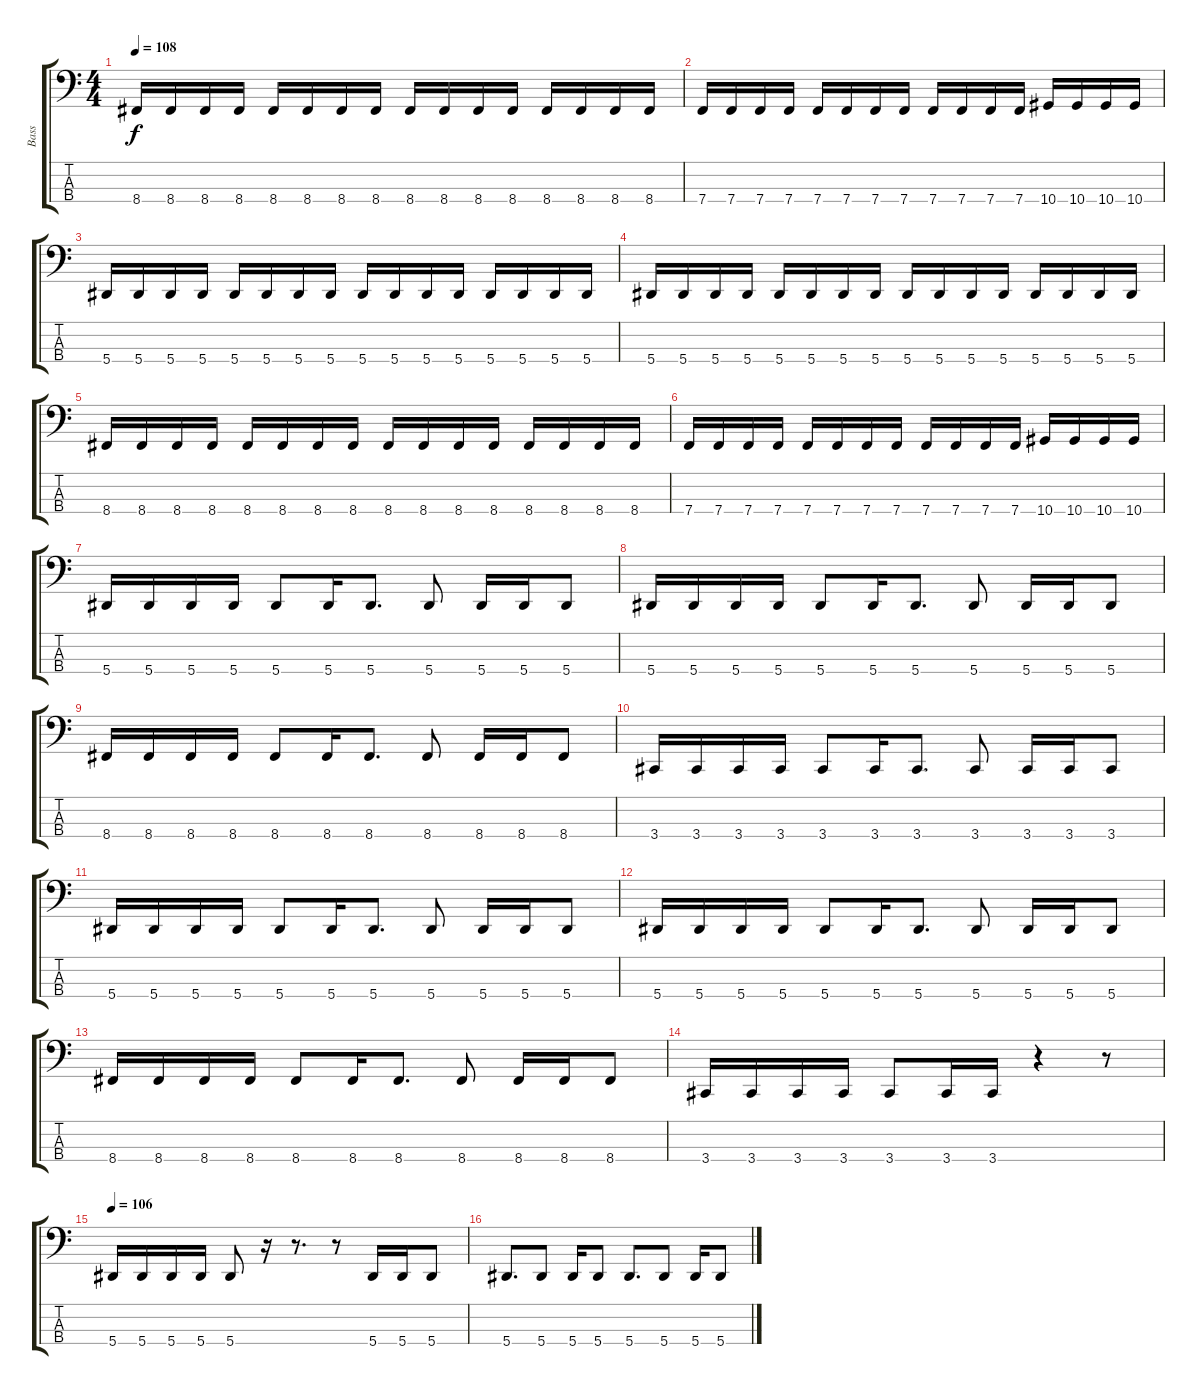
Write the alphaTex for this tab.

\track ("Bass" "Bass") {instrument electricbasspick}
\staff {score tabs}
\tuning (Eb2 Bb1 F1 Bb0) {hide}
\ts (4 4)
\tempo 108
\clef f4
\ks c
8.4.16{dy f} 8.4.16 8.4.16 8.4.16 8.4.16 8.4.16 8.4.16 8.4.16 8.4.16 8.4.16 8.4.16 8.4.16 8.4.16 8.4.16 8.4.16 8.4.16 |
7.4.16 7.4.16 7.4.16 7.4.16 7.4.16 7.4.16 7.4.16 7.4.16 7.4.16 7.4.16 7.4.16 7.4.16 10.4.16 10.4.16 10.4.16 10.4.16 |
5.4.16 5.4.16 5.4.16 5.4.16 5.4.16 5.4.16 5.4.16 5.4.16 5.4.16 5.4.16 5.4.16 5.4.16 5.4.16 5.4.16 5.4.16 5.4.16 |
5.4.16 5.4.16 5.4.16 5.4.16 5.4.16 5.4.16 5.4.16 5.4.16 5.4.16 5.4.16 5.4.16 5.4.16 5.4.16 5.4.16 5.4.16 5.4.16 |
8.4.16 8.4.16 8.4.16 8.4.16 8.4.16 8.4.16 8.4.16 8.4.16 8.4.16 8.4.16 8.4.16 8.4.16 8.4.16 8.4.16 8.4.16 8.4.16 |
7.4.16 7.4.16 7.4.16 7.4.16 7.4.16 7.4.16 7.4.16 7.4.16 7.4.16 7.4.16 7.4.16 7.4.16 10.4.16 10.4.16 10.4.16 10.4.16 |
5.4.16 5.4.16 5.4.16 5.4.16 5.4.8 5.4.16 5.4.8{d} 5.4.8 5.4.16 5.4.16 5.4.8 |
5.4.16 5.4.16 5.4.16 5.4.16 5.4.8 5.4.16 5.4.8{d} 5.4.8 5.4.16 5.4.16 5.4.8 |
8.4.16 8.4.16 8.4.16 8.4.16 8.4.8 8.4.16 8.4.8{d} 8.4.8 8.4.16 8.4.16 8.4.8 |
3.4.16 3.4.16 3.4.16 3.4.16 3.4.8 3.4.16 3.4.8{d} 3.4.8 3.4.16 3.4.16 3.4.8 |
5.4.16 5.4.16 5.4.16 5.4.16 5.4.8 5.4.16 5.4.8{d} 5.4.8 5.4.16 5.4.16 5.4.8 |
5.4.16 5.4.16 5.4.16 5.4.16 5.4.8 5.4.16 5.4.8{d} 5.4.8 5.4.16 5.4.16 5.4.8 |
8.4.16 8.4.16 8.4.16 8.4.16 8.4.8 8.4.16 8.4.8{d} 8.4.8 8.4.16 8.4.16 8.4.8 |
3.4.16 3.4.16 3.4.16 3.4.16 3.4.8 3.4.16 3.4.16 r.4 r.8 |
\tempo 106
5.4.16 5.4.16 5.4.16 5.4.16 5.4.8 r.16 r.8{d} r.8 5.4.16 5.4.16 5.4.8 |
5.4.8{d} 5.4.8 5.4.16 5.4.8 5.4.8{d} 5.4.8 5.4.16 5.4.8
